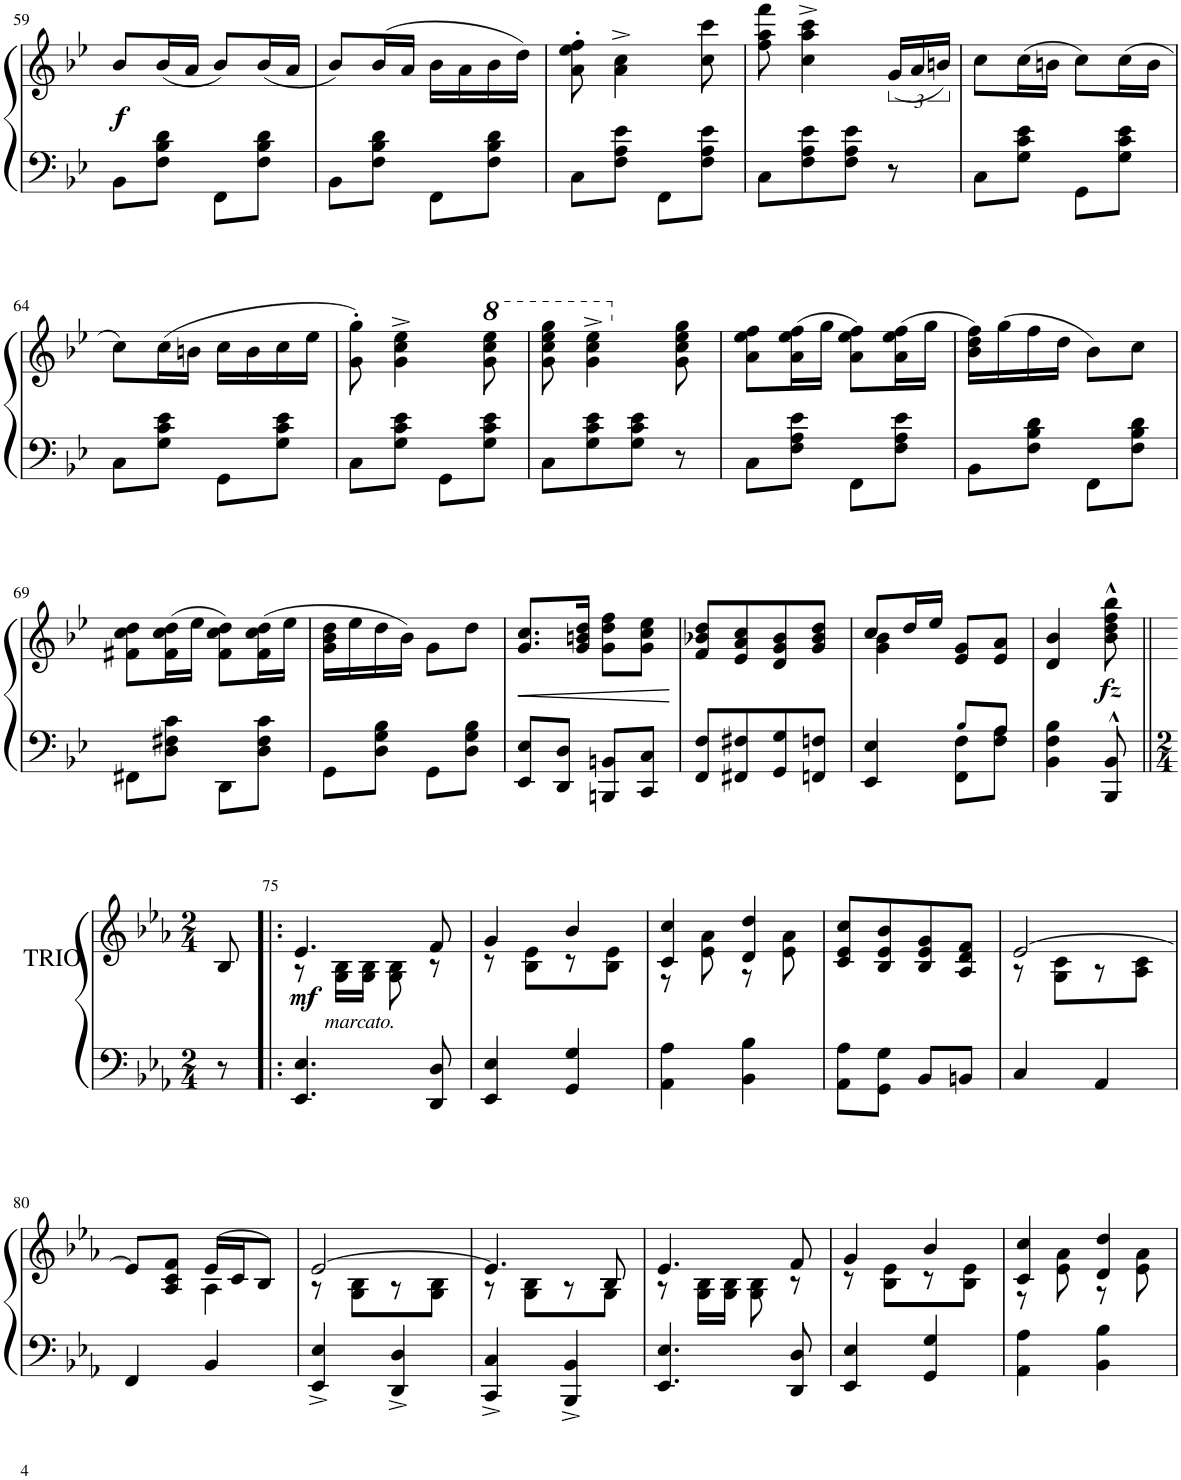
**kern	**kern	**dynam
*part1	*part1	*part1
*staff2	*staff1	*staff1/2
*I"Piano	*	*
*I'Pno.	*	*
!!LO:PB:g=z
*clefF4	*clefF4	*
*k[b-e-]	*k[b-e-]	*
*M2/4	*M2/4	*
=59	=59	=59
!	!	!LO:DY:b
8BB-\L	8b-/L	f
8F\ 8B-\ 8d\J	(16b-/L	.
.	16a/JJ	.
8FF\L	8b-/L)	.
8F\ 8B-\ 8d\J	(16b-/L	.
.	16a/JJ	.
=60	=60	=60
8BB-\L	8b-/L)	.
8F\ 8B-\ 8d\J	(16b-/L	.
.	16a/JJ	.
8FF\L	16b-\LL	.
.	16a\	.
8F\ 8B-\ 8d\J	16b-\	.
.	16dd\JJ)	.
=61	=61	=61
8C\L	8a\' 8ee-\' 8ff\'	.
8F\ 8A\ 8e-\J	4a\^ 4cc\^	.
8FF\L	.	.
8F\ 8A\ 8e-\J	8cc\ 8ccc\	.
=62	=62	=62
8C\L	8ff\ 8aa\ 8fff\	.
8F\ 8A\ 8e-\	4cc\^ 4aa\^ 4ccc\^	.
8F\ 8A\ 8e-\J	.	.
8r	(24g/LL	.
.	24a/	.
.	24bn/JJ)	.
=63	=63	=63
8C\L	8cc\L	.
8G\ 8c\ 8e-\J	(16cc\L	.
.	16bn\JJ	.
8GG\L	8cc\L)	.
8G\ 8c\ 8e-\J	(16cc\L	.
.	16b\JJ	.
!!LO:LB:g=z
=64	=64	=64
8C\L	8cc\L)	.
8G\ 8c\ 8e-\J	(16cc\L	.
.	16bn\JJ	.
8GG\L	16cc\LL	.
.	16b\	.
8G\ 8c\ 8e-\J	16cc\	.
.	16ee-\JJ	.
=65	=65	=65
8C\L	8g\' 8gg\')	.
8G\ 8c\ 8e-\J	4g\^ 4cc\^ 4ee-\^	.
8GG\L	.	.
*	*8va	*
8G\ 8c\ 8e-\J	8gg\ 8ccc\ 8eee-\	.
=66	=66	=66
8C\L	8gg\ 8ccc\ 8eee-\ 8ggg\	.
8G\ 8c\ 8e-\	4gg\^ 4ccc\^ 4eee-\^	.
8G\ 8c\ 8e-\J	.	.
*	*X8va	*
8r	8g\ 8cc\ 8ee-\ 8gg\	.
=67	=67	=67
8C\L	8a\ 8ee-\ 8ff\L	.
8F\ 8A\ 8e-\J	(16a\ 16ee-\ 16ff\L	.
.	16gg\JJ	.
8FF\L	8a\ 8ee-\ 8ff\L)	.
8F\ 8A\ 8e-\J	(16a\ 16ee-\ 16ff\L	.
.	16gg\JJ	.
=68	=68	=68
8BB-\L	16b-\ 16dd\ 16ff\LL)	.
.	(16gg\	.
8F\ 8B-\ 8d\J	16ff\	.
.	16dd\JJ	.
8FF\L	8b-\L)	.
8F\ 8B-\ 8d\J	8cc\J	.
!!LO:LB:g=z
=69	=69	=69
8FF#X\L	8f#X\ 8cc\ 8dd\L	.
8D\ 8F#X\ 8c\J	(16f#\ 16cc\ 16dd\L	.
.	16ee-\JJ	.
8DD\L	8f#\ 8cc\ 8dd\L)	.
8D\ 8F#\ 8c\J	(16f#\ 16cc\ 16dd\L	.
.	16ee-\JJ	.
=70	=70	=70
8GG\L	16g\ 16b-\ 16dd\LL	.
.	16ee-\	.
8D\ 8G\ 8B-\J	16dd\	.
.	16b-\JJ)	.
8GG\L	8g\L	.
8D\ 8G\ 8B-\J	8dd\J	.
=71	=71	=71
!	!	!LO:HP:b
8EE-/ 8E-/L	8.g/ 8.cc/L	<
8DD/ 8D/J	.	.
.	16g/ 16bn/ 16dd/Jk	.
8BBBn/ 8BBn/L	8g\ 8dd\ 8ff\L	.
8CC/ 8C/J	8g\ 8cc\ 8ee-\J	.
.	.	[
=72	=72	=72
8FF/ 8F/L	8f/ 8b-X/ 8dd/L	.
8FF#X/ 8F#X/	8e-/ 8a/ 8cc/	.
8GG/ 8G/	8d/ 8g/ 8b-/	.
8FFn/ 8Fn/J	8g/ 8b-/ 8dd/J	.
=73	=73	=73
*^	*^	*
4EE-/ 4E-/	4ryy	8cc/L	4g\ 4b-\	.
.	.	16dd/L	.	.
.	.	16ee-/JJ	.	.
8B-!/L	8FF\ 8F\L	8e-/ 8g/L	4ryy	.
8A/J	8F\ 8A\J	8e-/ 8a/J	.	.
*v	*v	*	*	*
*	*v	*v	*
=74	=74	=74
4BB-\ 4F\ 4B-\	4d/ 4b-/	.
!	!	!LO:DY:b
8BBB-/^^ 8BB-/^^	8b-\^^ 8dd\^^ 8ff\^^ 8bb-\^^	fz
!!LO:LB:g=z
=74X1||	=74X1||	=74X1||
*k[b-e-a-]	*k[b-e-a-]	*
*M2/4	*M2/4	*
8r	8B-/	.
=75!|:	=75!|:	=75!|:
*	*^	*
!LO:TX:a:i:t=marcato.	!	!	!
!	!	!	!LO:DY:b
4.EE-/ 4.E-/	4.e-/	8r	mf
.	.	16G\ 16B-\LL	.
.	.	16G\ 16B-\JJ	.
.	.	8G\ 8B-\	.
8DD/ 8D/	8f/	8r	.
=76	=76	=76	=76
4EE-/ 4E-/	4g/	8r	.
.	.	8B-\ 8e-\L	.
4GG/ 4G/	4b-/	8r	.
.	.	8B-\ 8e-\J	.
=77	=77	=77	=77
4AA-\ 4A-\	4c/ 4cc/	8r	.
.	.	8e-\ 8a-\	.
4BB-\ 4B-\	4d/ 4dd/	8r	.
.	.	8e-\ 8a-\	.
*	*v	*v	*
=78	=78	=78
8AA-\ 8A-\L	8c/ 8e-/ 8cc/L	.
8GG\ 8G\J	8B-/ 8e-/ 8b-/	.
8BB-/L	8B-/ 8e-/ 8g/	.
8BBn/J	8A-/ 8d/ 8f/J	.
=79	=79	=79
*	*^	*
4C/	[2e-/	8r	.
.	.	8G\ 8c\L	.
4AA-/	.	8r	.
.	.	8A-\ 8c\J	.
!!LO:LB:g=z	!!
=80	=80	=80	=80
4FF/	8e-/L]	4ryy	.
.	8A-/ 8c/ 8f/J	.	.
4BB-/	(16e-/LL	4A-\	.
.	16c/J	.	.
.	8B-/J)	.	.
=81	=81	=81	=81
4EE-/^ 4E-/^	[2e-/	8r	.
.	.	8G\ 8B-\L	.
4DD/^ 4D/^	.	8r	.
.	.	8G\ 8B-\J	.
=82	=82	=82	=82
4CC/^ 4C/^	4.e-/]	8r	.
.	.	8G\ 8B-\L	.
4BBB-/^ 4BB-/^	.	8r	.
.	8B-/	8G\J	.
=83	=83	=83	=83
4.EE-/ 4.E-/	4.e-/	8r	.
.	.	16G\ 16B-\LL	.
.	.	16G\ 16B-\JJ	.
.	.	8G\ 8B-\	.
8DD/ 8D/	8f/	8r	.
=84	=84	=84	=84
4EE-/ 4E-/	4g/	8r	.
.	.	8B-\ 8e-\L	.
4GG/ 4G/	4b-/	8r	.
.	.	8B-\ 8e-\J	.
=85	=85	=85	=85
4AA-\ 4A-\	4c/ 4cc/	8r	.
.	.	8e-\ 8a-\	.
4BB-\ 4B-\	4d/ 4dd/	8r	.
.	.	8e-\ 8a-\	.
*	*v	*v	*
=	=	=
*-	*-	*-
